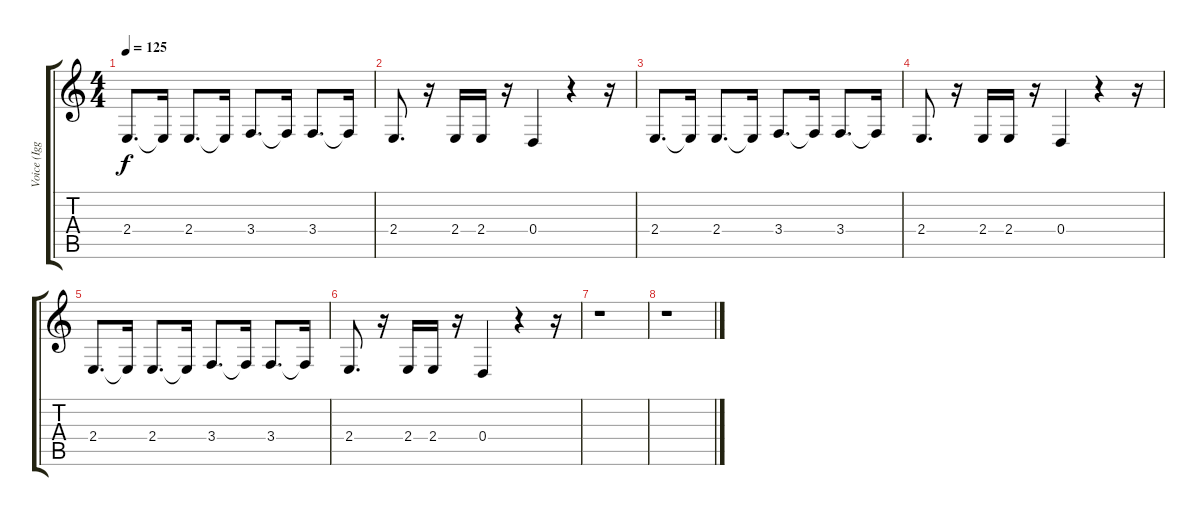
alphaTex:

\track ("Voice (Iggy)" "Voice (Igg") {instrument flute}
\staff {score tabs}
\tuning (E4 B3 G3 D3 A2 E2) {hide}
\ts (4 4)
\tempo 125
\clef g2
\ks c
2.4.8{d dy f} 2.4{t}.16 2.4.8{d} 2.4{t}.16 3.4.8{d} 3.4{t}.16 3.4.8{d} 3.4{t}.16 |
2.4.8{d} r.16 2.4.16 2.4.16 r.16 0.4.4 r.4 r.16 |
2.4.8{d} 2.4{t}.16 2.4.8{d} 2.4{t}.16 3.4.8{d} 3.4{t}.16 3.4.8{d} 3.4{t}.16 |
2.4.8{d} r.16 2.4.16 2.4.16 r.16 0.4.4 r.4 r.16 |
2.4.8{d} 2.4{t}.16 2.4.8{d} 2.4{t}.16 3.4.8{d} 3.4{t}.16 3.4.8{d} 3.4{t}.16 |
2.4.8{d} r.16 2.4.16 2.4.16 r.16 0.4.4 r.4 r.16 |
r.1 |
r.1
